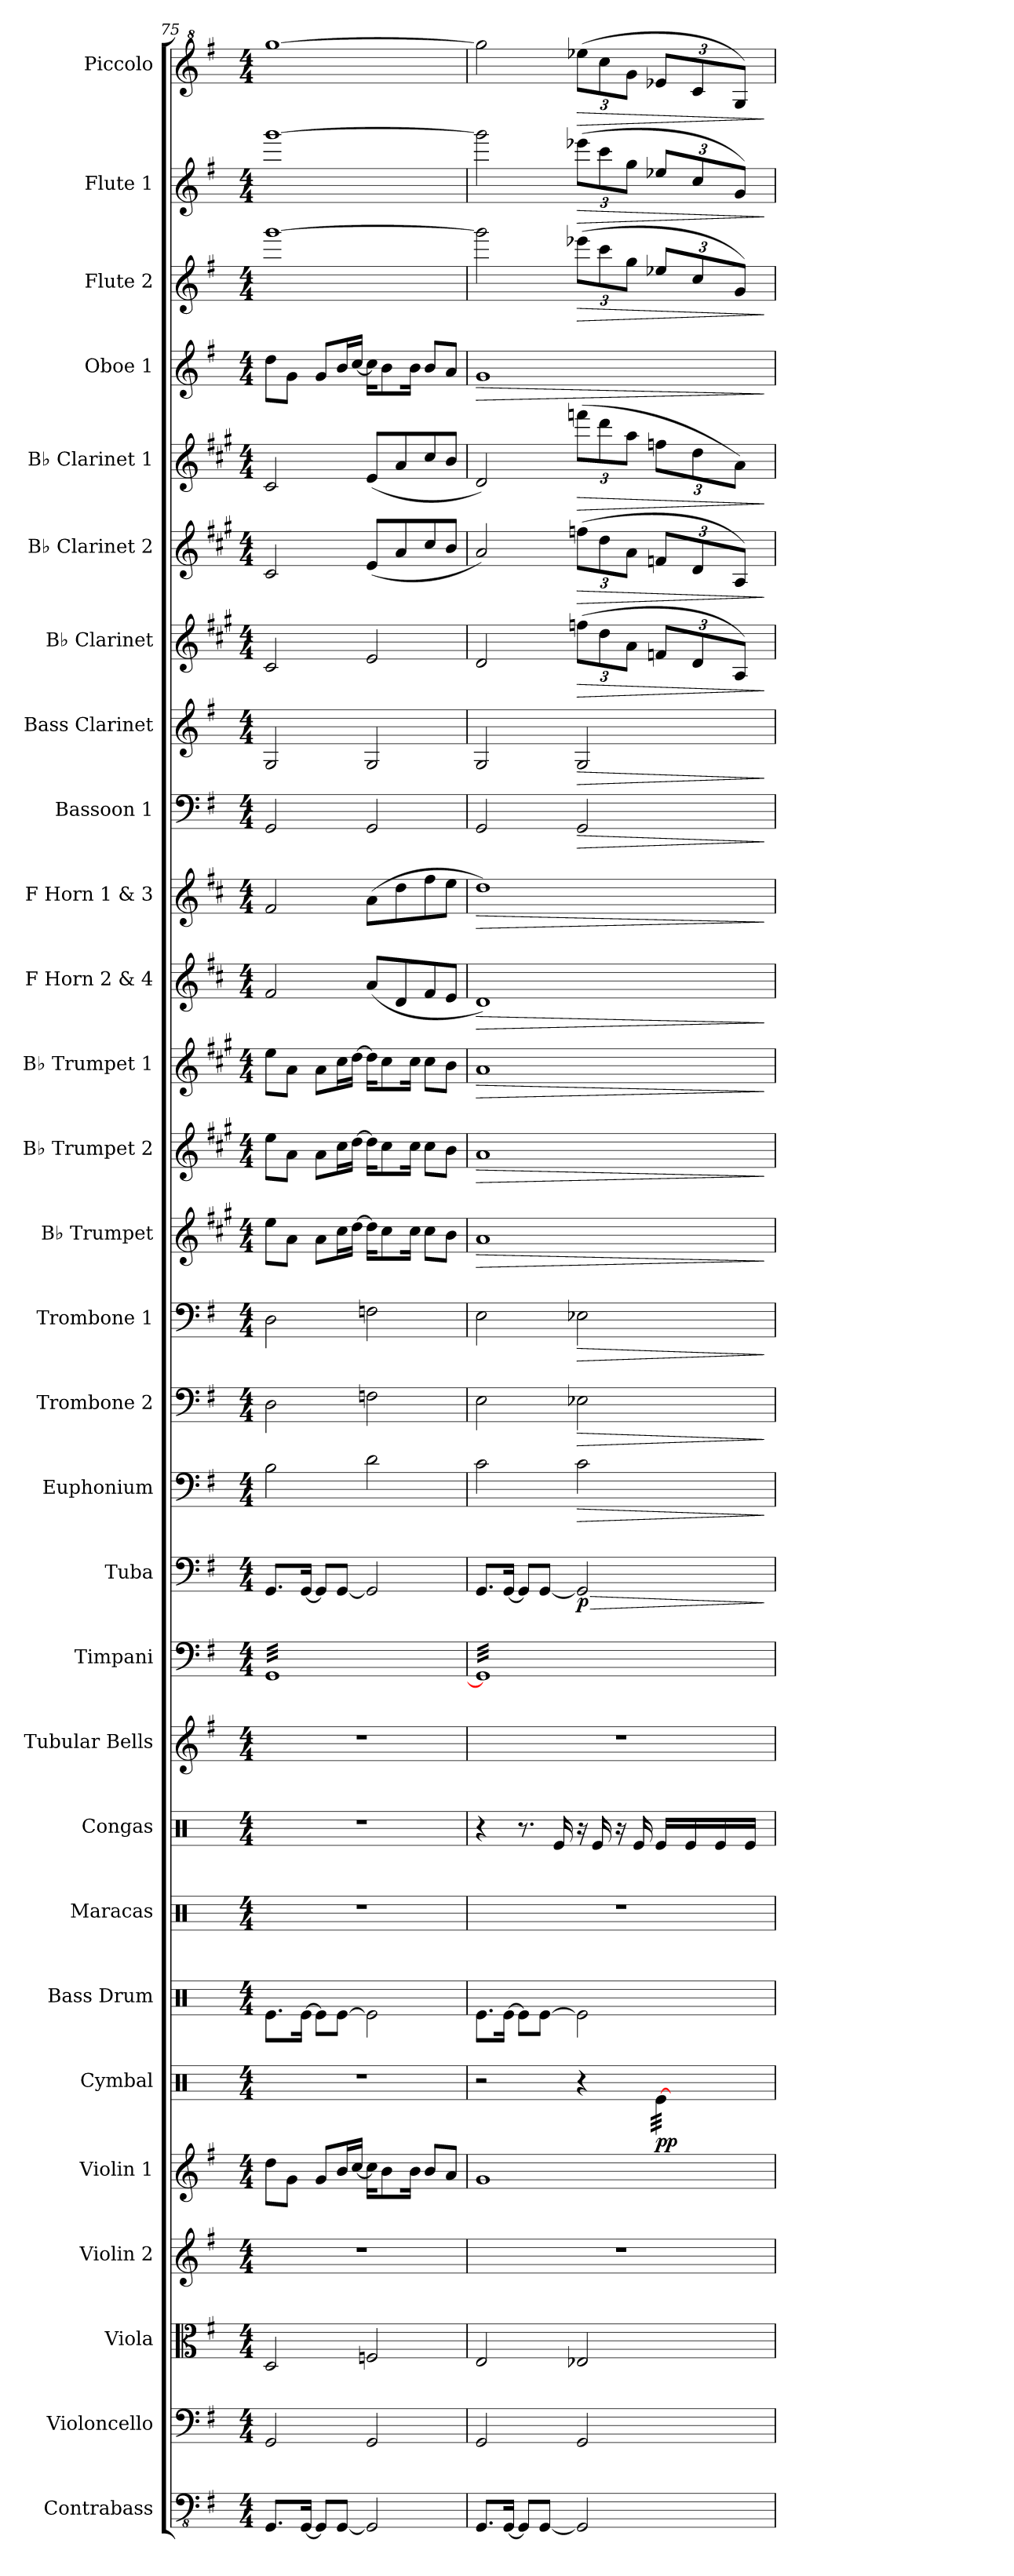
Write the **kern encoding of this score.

**kern	**kern	**kern	**kern	**kern	**kern	**dynam	**kern	**kern	**kern	**kern	**kern	**kern	**dynam	**kern	**dynam	**kern	**dynam	**kern	**dynam	**kern	**dynam	**kern	**dynam	**kern	**dynam	**kern	**dynam	**kern	**dynam	**kern	**dynam	**kern	**dynam	**kern	**dynam	**kern	**dynam	**kern	**dynam	**kern	**dynam	**kern	**dynam	**kern	**dynam	**kern	**dynam
*part29	*part28	*part27	*part26	*part25	*part24	*part24	*part23	*part22	*part21	*part20	*part19	*part18	*part18	*part17	*part17	*part16	*part16	*part15	*part15	*part14	*part14	*part13	*part13	*part12	*part12	*part11	*part11	*part10	*part10	*part9	*part9	*part8	*part8	*part7	*part7	*part6	*part6	*part5	*part5	*part4	*part4	*part3	*part3	*part2	*part2	*part1	*part1
*staff29	*staff28	*staff27	*staff26	*staff25	*staff24	*staff24	*staff23	*staff22	*staff21	*staff20	*staff19	*staff18	*staff18	*staff17	*staff17	*staff16	*staff16	*staff15	*staff15	*staff14	*staff14	*staff13	*staff13	*staff12	*staff12	*staff11	*staff11	*staff10	*staff10	*staff9	*staff9	*staff8	*staff8	*staff7	*staff7	*staff6	*staff6	*staff5	*staff5	*staff4	*staff4	*staff3	*staff3	*staff2	*staff2	*staff1	*staff1
*I"Contrabass	*I"Violoncello	*I"Viola	*I"Violin 2	*I"Violin 1	*I"Cymbal	*	*I"Bass Drum	*I"Maracas	*I"Congas	*I"Tubular Bells	*I"Timpani	*I"Tuba	*	*I"Euphonium	*	*I"Trombone 2	*	*I"Trombone 1	*	*I"B♭ Trumpet	*	*I"B♭ Trumpet 2	*	*I"B♭ Trumpet 1	*	*I"F Horn 2 &amp; 4	*	*I"F Horn 1 &amp; 3	*	*I"Bassoon 1	*	*I"Bass Clarinet	*	*I"B♭ Clarinet	*	*I"B♭ Clarinet 2	*	*I"B♭ Clarinet 1	*	*I"Oboe 1	*	*I"Flute 2	*	*I"Flute 1	*	*I"Piccolo	*
*I'Cb.	*I'Vc.	*I'Vla.	*I'Vln. 2	*I'Vln. 1	*I'Cym.	*	*I'B. Dr.	*I'Mrcs.	*I'Co.	*I'Tu. Be.	*I'Timp.	*I'Tba.	*	*I'Euph.	*	*I'Tbn. 2	*	*I'Tbn. 1	*	*I'B♭ Tpt.	*	*I'B♭ Tpt. 2	*	*I'B♭ Tpt. 1	*	*I'F Hn. 2 4	*	*I'F Hn. 1 3	*	*I'Bsn. 1	*	*I'B. Cl.	*	*I'B♭ Cl.	*	*I'B♭ Cl. 2	*	*I'B♭ Cl. 1	*	*I'Ob. 1	*	*I'Fl. 2	*	*I'Fl. 1	*	*I'Picc.	*
!!LO:PB:g=z
*clefFv4	*clefF4	*clefC3	*clefG2	*clefG2	*clefX	*	*clefX	*clefX	*clefX	*clefG2	*clefF4	*clefF4	*	*clefF4	*	*clefF4	*	*clefF4	*	*clefG2	*	*clefG2	*	*clefG2	*	*clefG2	*	*clefG2	*	*clefF4	*	*clefG2	*	*clefG2	*	*clefG2	*	*clefG2	*	*clefG2	*	*clefG2	*	*clefG2	*	*clefG^2	*
*	*	*	*	*	*	*	*	*	*	*	*	*	*	*	*	*	*	*	*	*ITrd1c2	*	*ITrd1c2	*	*ITrd1c2	*	*ITrd4c7	*	*ITrd4c7	*	*	*	*ITrd8c14	*	*ITrd1c2	*	*ITrd1c2	*	*ITrd1c2	*	*	*	*	*	*	*	*ITrd-7c-12	*
*k[f#]	*k[f#]	*k[f#]	*k[f#]	*k[f#]	*k[]	*	*k[]	*k[]	*k[]	*k[f#]	*k[f#]	*k[f#]	*	*k[f#]	*	*k[f#]	*	*k[f#]	*	*k[f#]	*	*k[f#]	*	*k[f#]	*	*k[f#]	*	*k[f#]	*	*k[f#]	*	*k[f#]	*	*k[f#]	*	*k[f#]	*	*k[f#]	*	*k[f#]	*	*k[f#]	*	*k[f#]	*	*k[f#]	*
*M4/4	*M4/4	*M4/4	*M4/4	*M4/4	*M4/4	*	*M4/4	*M4/4	*M4/4	*M4/4	*M4/4	*M4/4	*	*M4/4	*	*M4/4	*	*M4/4	*	*M4/4	*	*M4/4	*	*M4/4	*	*M4/4	*	*M4/4	*	*M4/4	*	*M4/4	*	*M4/4	*	*M4/4	*	*M4/4	*	*M4/4	*	*M4/4	*	*M4/4	*	*M4/4	*
=75	=75	=75	=75	=75	=75	=75	=75	=75	=75	=75	=75	=75	=75	=75	=75	=75	=75	=75	=75	=75	=75	=75	=75	=75	=75	=75	=75	=75	=75	=75	=75	=75	=75	=75	=75	=75	=75	=75	=75	=75	=75	=75	=75	=75	=75	=75	=75
*	*	*	*	*	*	*	*	*	*	*	*tremolo	*	*	*	*	*	*	*	*	*	*	*	*	*	*	*	*	*	*	*	*	*	*	*	*	*	*	*	*	*	*	*	*	*	*	*	*
8.GGG/L	2GG/	2D/	1r	8dd\L	1r	.	8.Re\L	1r	1r	1r	32GGLLL	8.GG/L	.	2B\	.	2D\	.	2D\	.	8dd\L	.	8dd\L	.	8dd\L	.	2B/	.	2B/	.	2GG/	.	2GG/	.	2B/	.	2B/	.	2B/	.	8dd\L	.	[1ggg	.	[1ggg	.	[1gggg	.
.	.	.	.	.	.	.	.	.	.	.	32GG	.	.	.	.	.	.	.	.	.	.	.	.	.	.	.	.	.	.	.	.	.	.	.	.	.	.	.	.	.	.	.	.	.	.	.	.
.	.	.	.	.	.	.	.	.	.	.	32GG	.	.	.	.	.	.	.	.	.	.	.	.	.	.	.	.	.	.	.	.	.	.	.	.	.	.	.	.	.	.	.	.	.	.	.	.
.	.	.	.	.	.	.	.	.	.	.	32GG	.	.	.	.	.	.	.	.	.	.	.	.	.	.	.	.	.	.	.	.	.	.	.	.	.	.	.	.	.	.	.	.	.	.	.	.
.	.	.	.	8g\J	.	.	.	.	.	.	32GG	.	.	.	.	.	.	.	.	8g\J	.	8g\J	.	8g\J	.	.	.	.	.	.	.	.	.	.	.	.	.	.	.	8g\J	.	.	.	.	.	.	.
.	.	.	.	.	.	.	.	.	.	.	32GG	.	.	.	.	.	.	.	.	.	.	.	.	.	.	.	.	.	.	.	.	.	.	.	.	.	.	.	.	.	.	.	.	.	.	.	.
[16GGG/Jk	.	.	.	.	.	.	[16Re\Jk	.	.	.	32GG	[16GG/Jk	.	.	.	.	.	.	.	.	.	.	.	.	.	.	.	.	.	.	.	.	.	.	.	.	.	.	.	.	.	.	.	.	.	.	.
.	.	.	.	.	.	.	.	.	.	.	32GG	.	.	.	.	.	.	.	.	.	.	.	.	.	.	.	.	.	.	.	.	.	.	.	.	.	.	.	.	.	.	.	.	.	.	.	.
8GGG/L]	.	.	.	8g/L	.	.	8Re\L]	.	.	.	32GG	8GG/L]	.	.	.	.	.	.	.	8g\L	.	8g\L	.	8g\L	.	.	.	.	.	.	.	.	.	.	.	.	.	.	.	8g/L	.	.	.	.	.	.	.
.	.	.	.	.	.	.	.	.	.	.	32GG	.	.	.	.	.	.	.	.	.	.	.	.	.	.	.	.	.	.	.	.	.	.	.	.	.	.	.	.	.	.	.	.	.	.	.	.
.	.	.	.	.	.	.	.	.	.	.	32GG	.	.	.	.	.	.	.	.	.	.	.	.	.	.	.	.	.	.	.	.	.	.	.	.	.	.	.	.	.	.	.	.	.	.	.	.
.	.	.	.	.	.	.	.	.	.	.	32GG	.	.	.	.	.	.	.	.	.	.	.	.	.	.	.	.	.	.	.	.	.	.	.	.	.	.	.	.	.	.	.	.	.	.	.	.
[8GGG/J	.	.	.	16b/L	.	.	[8Re\J	.	.	.	32GG	[8GG/J	.	.	.	.	.	.	.	16b\L	.	16b\L	.	16b\L	.	.	.	.	.	.	.	.	.	.	.	.	.	.	.	16b/L	.	.	.	.	.	.	.
.	.	.	.	.	.	.	.	.	.	.	32GG	.	.	.	.	.	.	.	.	.	.	.	.	.	.	.	.	.	.	.	.	.	.	.	.	.	.	.	.	.	.	.	.	.	.	.	.
.	.	.	.	[16cc/JJ	.	.	.	.	.	.	32GG	.	.	.	.	.	.	.	.	[16cc\JJ	.	[16cc\JJ	.	[16cc\JJ	.	.	.	.	.	.	.	.	.	.	.	.	.	.	.	[16cc/JJ	.	.	.	.	.	.	.
.	.	.	.	.	.	.	.	.	.	.	32GG	.	.	.	.	.	.	.	.	.	.	.	.	.	.	.	.	.	.	.	.	.	.	.	.	.	.	.	.	.	.	.	.	.	.	.	.
2GGG/]	2GG/	2Fn/	.	16cc\KL]	.	.	2Re\]	.	.	.	32GG	2GG/]	.	2d\	.	2Fn\	.	2Fn\	.	16cc\KL]	.	16cc\KL]	.	16cc\KL]	.	(8d/L	.	(8d\L	.	2GG/	.	2GG/	.	2d/	.	(8d/L	.	(8d/L	.	16cc\KL]	.	.	.	.	.	.	.
.	.	.	.	.	.	.	.	.	.	.	32GG	.	.	.	.	.	.	.	.	.	.	.	.	.	.	.	.	.	.	.	.	.	.	.	.	.	.	.	.	.	.	.	.	.	.	.	.
.	.	.	.	8b\	.	.	.	.	.	.	32GG	.	.	.	.	.	.	.	.	8b\	.	8b\	.	8b\	.	.	.	.	.	.	.	.	.	.	.	.	.	.	.	8b\	.	.	.	.	.	.	.
.	.	.	.	.	.	.	.	.	.	.	32GG	.	.	.	.	.	.	.	.	.	.	.	.	.	.	.	.	.	.	.	.	.	.	.	.	.	.	.	.	.	.	.	.	.	.	.	.
.	.	.	.	.	.	.	.	.	.	.	32GG	.	.	.	.	.	.	.	.	.	.	.	.	.	.	8G/	.	8g\	.	.	.	.	.	.	.	8g/	.	8g/	.	.	.	.	.	.	.	.	.
.	.	.	.	.	.	.	.	.	.	.	32GG	.	.	.	.	.	.	.	.	.	.	.	.	.	.	.	.	.	.	.	.	.	.	.	.	.	.	.	.	.	.	.	.	.	.	.	.
.	.	.	.	16b\Jk	.	.	.	.	.	.	32GG	.	.	.	.	.	.	.	.	16b\Jk	.	16b\Jk	.	16b\Jk	.	.	.	.	.	.	.	.	.	.	.	.	.	.	.	16b\Jk	.	.	.	.	.	.	.
.	.	.	.	.	.	.	.	.	.	.	32GG	.	.	.	.	.	.	.	.	.	.	.	.	.	.	.	.	.	.	.	.	.	.	.	.	.	.	.	.	.	.	.	.	.	.	.	.
.	.	.	.	8b/L	.	.	.	.	.	.	32GG	.	.	.	.	.	.	.	.	8b\L	.	8b\L	.	8b\L	.	8B/	.	8b\	.	.	.	.	.	.	.	8b/	.	8b/	.	8b/L	.	.	.	.	.	.	.
.	.	.	.	.	.	.	.	.	.	.	32GG	.	.	.	.	.	.	.	.	.	.	.	.	.	.	.	.	.	.	.	.	.	.	.	.	.	.	.	.	.	.	.	.	.	.	.	.
.	.	.	.	.	.	.	.	.	.	.	32GG	.	.	.	.	.	.	.	.	.	.	.	.	.	.	.	.	.	.	.	.	.	.	.	.	.	.	.	.	.	.	.	.	.	.	.	.
.	.	.	.	.	.	.	.	.	.	.	32GG	.	.	.	.	.	.	.	.	.	.	.	.	.	.	.	.	.	.	.	.	.	.	.	.	.	.	.	.	.	.	.	.	.	.	.	.
.	.	.	.	8a/J	.	.	.	.	.	.	32GG	.	.	.	.	.	.	.	.	8a\J	.	8a\J	.	8a\J	.	8A/J	.	8a\J	.	.	.	.	.	.	.	8a/J	.	8a/J	.	8a/J	.	.	.	.	.	.	.
.	.	.	.	.	.	.	.	.	.	.	32GG	.	.	.	.	.	.	.	.	.	.	.	.	.	.	.	.	.	.	.	.	.	.	.	.	.	.	.	.	.	.	.	.	.	.	.	.
.	.	.	.	.	.	.	.	.	.	.	32GG	.	.	.	.	.	.	.	.	.	.	.	.	.	.	.	.	.	.	.	.	.	.	.	.	.	.	.	.	.	.	.	.	.	.	.	.
.	.	.	.	.	.	.	.	.	.	.	32GGJJJ	.	.	.	.	.	.	.	.	.	.	.	.	.	.	.	.	.	.	.	.	.	.	.	.	.	.	.	.	.	.	.	.	.	.	.	.
=76	=76	=76	=76	=76	=76	=76	=76	=76	=76	=76	=76	=76	=76	=76	=76	=76	=76	=76	=76	=76	=76	=76	=76	=76	=76	=76	=76	=76	=76	=76	=76	=76	=76	=76	=76	=76	=76	=76	=76	=76	=76	=76	=76	=76	=76	=76	=76
*	*	*	*	*	*^	*	*	*	*	*	*	*	*	*	*	*	*	*	*	*	*	*	*	*	*	*	*	*	*	*	*	*	*	*	*	*	*	*	*	*	*	*	*	*	*	*	*
!	!	!	!	!	!	!	!	!	!	!	!	!	!	!	!	!	!	!	!	!	!	!LO:HP:b	!	!LO:HP:b	!	!LO:HP:b	!	!LO:HP:b	!	!LO:HP:b	!	!	!	!	!	!	!	!	!	!	!	!LO:HP:b	!	!	!	!	!	!
8.GGG/L	2GG/	2E/	1r	1g	2r	2.ryy	.	8.Re\L	1r	4r	1r	32GG]LLL	8.GG/L	.	2c\	.	2E\	.	2E\	.	1g	>	1g	>	1g	>	1G)	>	1g)	>	2GG/	.	2GG/	.	2c/	.	2g/)	.	2c/)	.	1g	>	2ggg\]	.	2ggg\]	.	2gggg\]	.
.	.	.	.	.	.	.	.	.	.	.	.	32GG	.	.	.	.	.	.	.	.	.	.	.	.	.	.	.	.	.	.	.	.	.	.	.	.	.	.	.	.	.	.	.	.	.	.	.	.
.	.	.	.	.	.	.	.	.	.	.	.	32GG	.	.	.	.	.	.	.	.	.	.	.	.	.	.	.	.	.	.	.	.	.	.	.	.	.	.	.	.	.	.	.	.	.	.	.	.
.	.	.	.	.	.	.	.	.	.	.	.	32GG	.	.	.	.	.	.	.	.	.	.	.	.	.	.	.	.	.	.	.	.	.	.	.	.	.	.	.	.	.	.	.	.	.	.	.	.
.	.	.	.	.	.	.	.	.	.	.	.	32GG	.	.	.	.	.	.	.	.	.	.	.	.	.	.	.	.	.	.	.	.	.	.	.	.	.	.	.	.	.	.	.	.	.	.	.	.
.	.	.	.	.	.	.	.	.	.	.	.	32GG	.	.	.	.	.	.	.	.	.	.	.	.	.	.	.	.	.	.	.	.	.	.	.	.	.	.	.	.	.	.	.	.	.	.	.	.
[16GGG/Jk	.	.	.	.	.	.	.	[16Re\Jk	.	.	.	32GG	[16GG/Jk	.	.	.	.	.	.	.	.	.	.	.	.	.	.	.	.	.	.	.	.	.	.	.	.	.	.	.	.	.	.	.	.	.	.	.
.	.	.	.	.	.	.	.	.	.	.	.	32GG	.	.	.	.	.	.	.	.	.	.	.	.	.	.	.	.	.	.	.	.	.	.	.	.	.	.	.	.	.	.	.	.	.	.	.	.
8GGG/L]	.	.	.	.	.	.	.	8Re\L]	.	8.r	.	32GG	8GG/L]	.	.	.	.	.	.	.	.	.	.	.	.	.	.	.	.	.	.	.	.	.	.	.	.	.	.	.	.	.	.	.	.	.	.	.
.	.	.	.	.	.	.	.	.	.	.	.	32GG	.	.	.	.	.	.	.	.	.	.	.	.	.	.	.	.	.	.	.	.	.	.	.	.	.	.	.	.	.	.	.	.	.	.	.	.
.	.	.	.	.	.	.	.	.	.	.	.	32GG	.	.	.	.	.	.	.	.	.	.	.	.	.	.	.	.	.	.	.	.	.	.	.	.	.	.	.	.	.	.	.	.	.	.	.	.
.	.	.	.	.	.	.	.	.	.	.	.	32GG	.	.	.	.	.	.	.	.	.	.	.	.	.	.	.	.	.	.	.	.	.	.	.	.	.	.	.	.	.	.	.	.	.	.	.	.
[8GGG/J	.	.	.	.	.	.	.	[8Re\J	.	.	.	32GG	[8GG/J	.	.	.	.	.	.	.	.	.	.	.	.	.	.	.	.	.	.	.	.	.	.	.	.	.	.	.	.	.	.	.	.	.	.	.
.	.	.	.	.	.	.	.	.	.	.	.	32GG	.	.	.	.	.	.	.	.	.	.	.	.	.	.	.	.	.	.	.	.	.	.	.	.	.	.	.	.	.	.	.	.	.	.	.	.
.	.	.	.	.	.	.	.	.	.	16Re/	.	32GG	.	.	.	.	.	.	.	.	.	.	.	.	.	.	.	.	.	.	.	.	.	.	.	.	.	.	.	.	.	.	.	.	.	.	.	.
.	.	.	.	.	.	.	.	.	.	.	.	32GG	.	.	.	.	.	.	.	.	.	.	.	.	.	.	.	.	.	.	.	.	.	.	.	.	.	.	.	.	.	.	.	.	.	.	.	.
!	!	!	!	!	!	!	!	!	!	!	!	!	!	!LO:HP:b	!	!LO:HP:b	!	!LO:HP:b	!	!LO:HP:b	!	!	!	!	!	!	!	!	!	!	!	!LO:HP:b	!	!LO:HP:b	!	!	!	!	!	!	!	!	!	!	!	!	!	!
*	*	*	*	*	*	*	*	*	*	*	*	*	*	*	*	*	*	*	*	*	*	*	*	*	*	*	*	*	*	*	*	*	*	*	*Xbrackettup	*	*	*	*	*	*	*	*	*	*	*	*	*
!	!	!	!	!	!	!	!	!	!	!	!	!	!	!	!	!	!	!	!	!	!	!	!	!	!	!	!	!	!	!	!	!	!	!	!	!LO:HP:b	!	!	!	!	!	!	!	!	!	!	!	!
*	*	*	*	*	*	*	*	*	*	*	*	*	*	*	*	*	*	*	*	*	*	*	*	*	*	*	*	*	*	*	*	*	*	*	*	*	*Xbrackettup	*	*	*	*	*	*	*	*	*	*	*
!	!	!	!	!	!	!	!	!	!	!	!	!	!	!	!	!	!	!	!	!	!	!	!	!	!	!	!	!	!	!	!	!	!	!	!	!	!	!LO:HP:b	!	!	!	!	!	!	!	!	!	!
*	*	*	*	*	*	*	*	*	*	*	*	*	*	*	*	*	*	*	*	*	*	*	*	*	*	*	*	*	*	*	*	*	*	*	*	*	*	*	*Xbrackettup	*	*	*	*	*	*	*	*	*
!	!	!	!	!	!	!	!	!	!	!	!	!	!	!	!	!	!	!	!	!	!	!	!	!	!	!	!	!	!	!	!	!	!	!	!	!	!	!	!	!LO:HP:b	!	!	!	!	!	!	!	!
*	*	*	*	*	*	*	*	*	*	*	*	*	*	*	*	*	*	*	*	*	*	*	*	*	*	*	*	*	*	*	*	*	*	*	*	*	*	*	*	*	*	*	*Xbrackettup	*	*	*	*	*
!	!	!	!	!	!	!	!	!	!	!	!	!	!	!	!	!	!	!	!	!	!	!	!	!	!	!	!	!	!	!	!	!	!	!	!	!	!	!	!	!	!	!	!	!LO:HP:b	!	!	!	!
*	*	*	*	*	*	*	*	*	*	*	*	*	*	*	*	*	*	*	*	*	*	*	*	*	*	*	*	*	*	*	*	*	*	*	*	*	*	*	*	*	*	*	*	*	*Xbrackettup	*	*	*
!	!	!	!	!	!	!	!	!	!	!	!	!	!	!	!	!	!	!	!	!	!	!	!	!	!	!	!	!	!	!	!	!	!	!	!	!	!	!	!	!	!	!	!	!	!	!LO:HP:b	!	!
*	*	*	*	*	*	*	*	*	*	*	*	*	*	*	*	*	*	*	*	*	*	*	*	*	*	*	*	*	*	*	*	*	*	*	*	*	*	*	*	*	*	*	*	*	*	*	*Xbrackettup	*
!	!	!	!	!	!	!	!	!	!	!	!	!	!	!LO:DY:n=1:b	!	!	!	!	!	!	!	!	!	!	!	!	!	!	!	!	!	!	!	!	!	!	!	!	!	!	!	!	!	!	!	!	!	!LO:HP:b
2GGG/]	2GG/	2E-X/	.	.	4r	.	.	2Re\]	.	16r	.	32GG	2GG/]	> p	2c\	>	2E-X\	>	2E-X\	>	.	.	.	.	.	.	.	.	.	.	2GG/	>	2GG/	>	(12ee-X\L	>	(12ee-X\L	>	(12eee-X\L	>	.	.	(12eee-X\L	>	(12eee-X\L	>	(12eeee-X\L	>
.	.	.	.	.	.	.	.	.	.	.	.	32GG	.	.	.	.	.	.	.	.	.	.	.	.	.	.	.	.	.	.	.	.	.	.	.	.	.	.	.	.	.	.	.	.	.	.	.	.
.	.	.	.	.	.	.	.	.	.	16Re/	.	32GG	.	.	.	.	.	.	.	.	.	.	.	.	.	.	.	.	.	.	.	.	.	.	.	.	.	.	.	.	.	.	.	.	.	.	.	.
.	.	.	.	.	.	.	.	.	.	.	.	.	.	.	.	.	.	.	.	.	.	.	.	.	.	.	.	.	.	.	.	.	.	.	12cc\	.	12cc\	.	12ccc\	.	.	.	12ccc\	.	12ccc\	.	12cccc\	.
.	.	.	.	.	.	.	.	.	.	.	.	32GG	.	.	.	.	.	.	.	.	.	.	.	.	.	.	.	.	.	.	.	.	.	.	.	.	.	.	.	.	.	.	.	.	.	.	.	.
.	.	.	.	.	.	.	.	.	.	16r	.	32GG	.	.	.	.	.	.	.	.	.	.	.	.	.	.	.	.	.	.	.	.	.	.	.	.	.	.	.	.	.	.	.	.	.	.	.	.
.	.	.	.	.	.	.	.	.	.	.	.	32GG	.	.	.	.	.	.	.	.	.	.	.	.	.	.	.	.	.	.	.	.	.	.	.	.	.	.	.	.	.	.	.	.	.	.	.	.
.	.	.	.	.	.	.	.	.	.	.	.	.	.	.	.	.	.	.	.	.	.	.	.	.	.	.	.	.	.	.	.	.	.	.	12g\J	.	12g\J	.	12gg\J	.	.	.	12gg\J	.	12gg\J	.	12ggg\J	.
.	.	.	.	.	.	.	.	.	.	16Re/	.	32GG	.	.	.	.	.	.	.	.	.	.	.	.	.	.	.	.	.	.	.	.	.	.	.	.	.	.	.	.	.	.	.	.	.	.	.	.
.	.	.	.	.	.	.	.	.	.	.	.	32GG	.	.	.	.	.	.	.	.	.	.	.	.	.	.	.	.	.	.	.	.	.	.	.	.	.	.	.	.	.	.	.	.	.	.	.	.
!	!	!	!	!	!	!	!LO:DY:b	!	!	!	!	!	!	!	!	!	!	!	!	!	!	!	!	!	!	!	!	!	!	!	!	!	!	!	!	!	!	!	!	!	!	!	!	!	!	!	!	!
*	*	*	*	*	*tremolo	*	*	*	*	*	*	*	*	*	*	*	*	*	*	*	*	*	*	*	*	*	*	*	*	*	*	*	*	*	*	*	*	*	*	*	*	*	*	*	*	*	*	*
.	.	.	.	.	[32Re\LLL	32Re\LLLyy	pp	.	.	16Re/LL	.	32GG	.	.	.	.	.	.	.	.	.	.	.	.	.	.	.	.	.	.	.	.	.	.	12e-X/L	.	12e-X/L	.	12ee-X\L	.	.	.	12ee-X/L	.	12ee-X/L	.	12eee-X/L	.
.	.	.	.	.	32Re\	32Re\yy	.	.	.	.	.	32GG	.	.	.	.	.	.	.	.	.	.	.	.	.	.	.	.	.	.	.	.	.	.	.	.	.	.	.	.	.	.	.	.	.	.	.	.
.	.	.	.	.	32Re\	32Re\yy	.	.	.	16Re/	.	32GG	.	.	.	.	.	.	.	.	.	.	.	.	.	.	.	.	.	.	.	.	.	.	.	.	.	.	.	.	.	.	.	.	.	.	.	.
.	.	.	.	.	.	.	.	.	.	.	.	.	.	.	.	.	.	.	.	.	.	.	.	.	.	.	.	.	.	.	.	.	.	.	12c/	.	12c/	.	12cc\	.	.	.	12cc/	.	12cc/	.	12ccc/	.
.	.	.	.	.	32Re\	32Re\yy	.	.	.	.	.	32GG	.	.	.	.	.	.	.	.	.	.	.	.	.	.	.	.	.	.	.	.	.	.	.	.	.	.	.	.	.	.	.	.	.	.	.	.
.	.	.	.	.	32Re\	32Re\yy	.	.	.	16Re/	.	32GG	.	.	.	.	.	.	.	.	.	.	.	.	.	.	.	.	.	.	.	.	.	.	.	.	.	.	.	.	.	.	.	.	.	.	.	.
.	.	.	.	.	32Re\	32Re\yy	.	.	.	.	.	32GG	.	.	.	.	.	.	.	.	.	.	.	.	.	.	.	.	.	.	.	.	.	.	.	.	.	.	.	.	.	.	.	.	.	.	.	.
.	.	.	.	.	.	.	.	.	.	.	.	.	.	.	.	.	.	.	.	.	.	.	.	.	.	.	.	.	.	.	.	.	.	.	12G/J)	.	12G/J)	.	12g\J)	.	.	.	12g/J)	.	12g/J)	.	12gg/J)	.
.	.	.	.	.	32Re\	32Re\yy	.	.	.	16Re/JJ	.	32GG	.	.	.	.	.	.	.	.	.	.	.	.	.	.	.	.	.	.	.	.	.	.	.	.	.	.	.	.	.	.	.	.	.	.	.	.
.	.	.	.	.	32Re\JJJ	32Re\JJJyy	.	.	.	.	.	32GGJJJ	.	.	.	.	.	.	.	.	.	.	.	.	.	.	.	.	.	.	.	.	.	.	.	.	.	.	.	.	.	.	.	.	.	.	.	.
*	*	*	*	*	*	*	*	*	*	*	*	*Xtremolo	*	*	*	*	*	*	*	*	*	*	*	*	*	*	*	*	*	*	*	*	*	*	*	*	*	*	*	*	*	*	*	*	*	*	*	*
*	*	*	*	*	*Xtremolo	*	*	*	*	*	*	*	*	*	*	*	*	*	*	*	*	*	*	*	*	*	*	*	*	*	*	*	*	*	*	*	*	*	*	*	*	*	*	*	*	*	*	*
*	*	*	*	*	*v	*v	*	*	*	*	*	*	*	*	*	*	*	*	*	*	*	*	*	*	*	*	*	*	*	*	*	*	*	*	*	*	*	*	*	*	*	*	*	*	*	*	*	*
.	.	.	.	.	.	.	.	.	.	.	.	.	]	.	]	.	]	.	]	.	]	.	]	.	]	.	]	.	]	.	]	.	]	.	]	.	]	.	]	.	]	.	]	.	]	.	]
=	=	=	=	=	=	=	=	=	=	=	=	=	=	=	=	=	=	=	=	=	=	=	=	=	=	=	=	=	=	=	=	=	=	=	=	=	=	=	=	=	=	=	=	=	=	=	=
*-	*-	*-	*-	*-	*-	*-	*-	*-	*-	*-	*-	*-	*-	*-	*-	*-	*-	*-	*-	*-	*-	*-	*-	*-	*-	*-	*-	*-	*-	*-	*-	*-	*-	*-	*-	*-	*-	*-	*-	*-	*-	*-	*-	*-	*-	*-	*-
